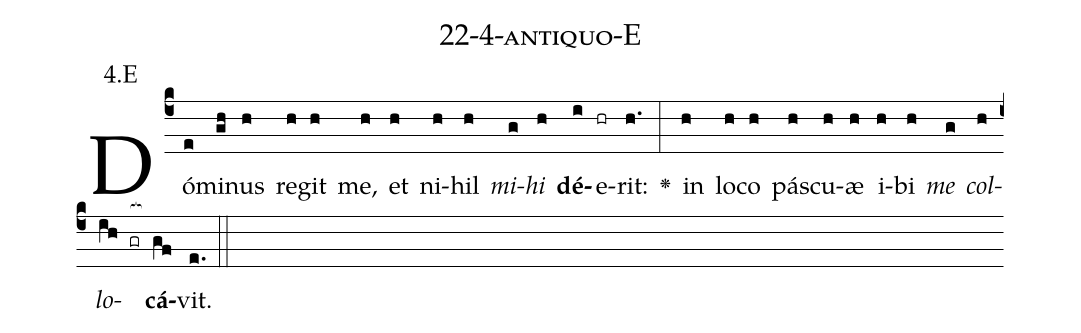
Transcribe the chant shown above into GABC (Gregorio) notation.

name: 22-4-antiquo-E;
annotation: 4.E;
%%
(c4)Dó(e)mi(gh)nus(h) re(h)git(h) me,(h) et(h) ni(h)hil(h) <i>mi</i>(g)<i>hi</i>(h) <b>dé</b>(i)e(hr)rit:(h.) <v>\greheightstar</v>(:) in(h) lo(h)co(h) pás(h)cu(h)æ(h) i(h)bi(h) <i>me</i>(g) <i>col</i>(h)<i>lo</i>(ih gr[ocb:1{])<b>cá</b>(gf[ocb:0}])vit.(e.) (::)


%E(h) u(g) o(h) u(ih) a(gf) e.(e.) (::)
